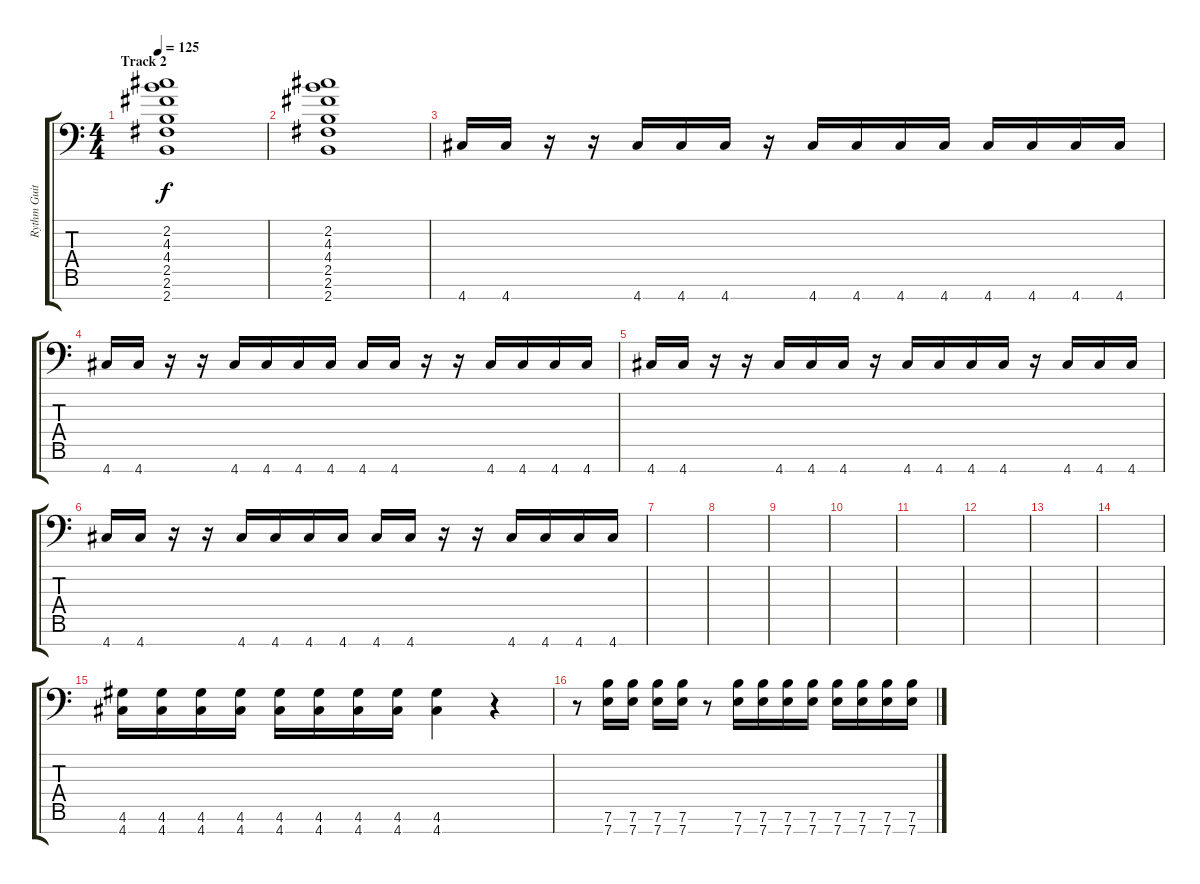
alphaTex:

\track ("Rythm Guitar-Distortion Guitar" "Rythm Guit") {instrument distortionguitar}
\staff {score tabs}
\tuning (E4 B3 G3 D3 A2 E2 A1) {hide}
\ts (4 4)
\section ("" "Track 2")
\tempo 125
\clef f4
\ks c
(2.2 4.3 4.4 2.5 2.6 2.7).1{dy f} |
(2.2 4.3 4.4 2.5 2.6 2.7).1 |
4.7.16 4.7.16 r.16 r.16 4.7.16 4.7.16 4.7.16 r.16 4.7.16 4.7.16 4.7.16 4.7.16 4.7.16 4.7.16 4.7.16 4.7.16 |
4.7.16 4.7.16 r.16 r.16 4.7.16 4.7.16 4.7.16 4.7.16 4.7.16 4.7.16 r.16 r.16 4.7.16 4.7.16 4.7.16 4.7.16 |
4.7.16 4.7.16 r.16 r.16 4.7.16 4.7.16 4.7.16 r.16 4.7.16 4.7.16 4.7.16 4.7.16 r.16 4.7.16 4.7.16 4.7.16 |
4.7.16 4.7.16 r.16 r.16 4.7.16 4.7.16 4.7.16 4.7.16 4.7.16 4.7.16 r.16 r.16 4.7.16 4.7.16 4.7.16 4.7.16 |
|
|
|
|
|
|
|
|
(4.6 4.7).16 (4.6 4.7).16 (4.6 4.7).16 (4.6 4.7).16 (4.6 4.7).16 (4.6 4.7).16 (4.6 4.7).16 (4.6 4.7).16 (4.6 4.7).4 r.4 |
r.8 (7.6 7.7).16 (7.6 7.7).16 (7.6 7.7).16 (7.6 7.7).16 r.8 (7.6 7.7).16 (7.6 7.7).16 (7.6 7.7).16 (7.6 7.7).16 (7.6 7.7).16 (7.6 7.7).16 (7.6 7.7).16 (7.6 7.7).16
